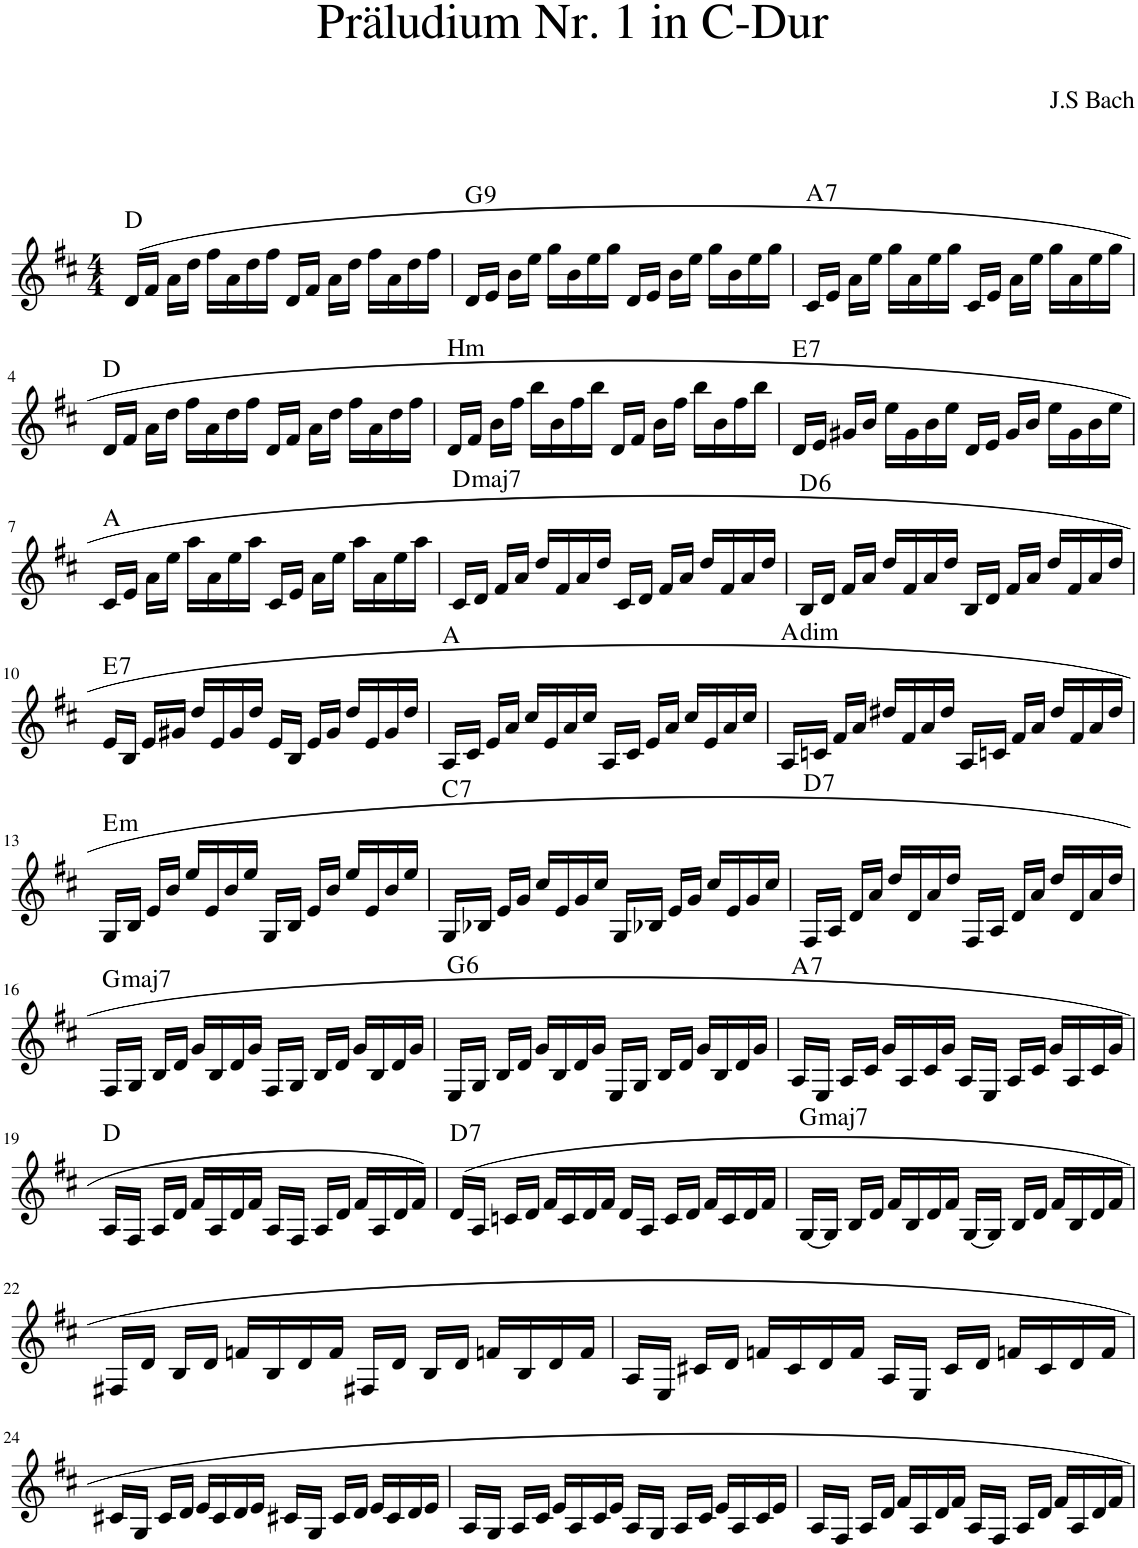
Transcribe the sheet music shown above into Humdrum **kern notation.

**kern	**harte
*part1	*part1
*staff1	*
*I"Clarineta Bb	*
*I'Cl. Bb	*
*clefG2	*
*Trd1c2	*
*k[f#c#]	*
*M4/4	*
=1	=1
(16d/LL	D:maj
16f#/JJ	.
16a\LL	.
16dd\JJ	.
16ff#\LL	.
16a\	.
16dd\	.
16ff#\JJ	.
16d/LL	.
16f#/JJ	.
16a\LL	.
16dd\JJ	.
16ff#\LL	.
16a\	.
16dd\	.
16ff#\JJ	.
=2	=2
!	!LO:H:kt=9
16d/LL	G:9
16e/JJ	.
16b\LL	.
16ee\JJ	.
16gg\LL	.
16b\	.
16ee\	.
16gg\JJ	.
16d/LL	.
16e/JJ	.
16b\LL	.
16ee\JJ	.
16gg\LL	.
16b\	.
16ee\	.
16gg\JJ	.
=3	=3
!	!LO:H:kt=7
16c#/LL	A:7
16e/JJ	.
16a\LL	.
16ee\JJ	.
16gg\LL	.
16a\	.
16ee\	.
16gg\JJ	.
16c#/LL	.
16e/JJ	.
16a\LL	.
16ee\JJ	.
16gg\LL	.
16a\	.
16ee\	.
16gg\JJ	.
!!LO:LB:g=z
=4	=4
16d/LL	D:maj
16f#/JJ	.
16a\LL	.
16dd\JJ	.
16ff#\LL	.
16a\	.
16dd\	.
16ff#\JJ	.
16d/LL	.
16f#/JJ	.
16a\LL	.
16dd\JJ	.
16ff#\LL	.
16a\	.
16dd\	.
16ff#\JJ	.
=5	=5
!	!LO:H:kt=Hm
16d/LL	N
16f#/JJ	.
16b\LL	.
16ff#\JJ	.
16bb\LL	.
16b\	.
16ff#\	.
16bb\JJ	.
16d/LL	.
16f#/JJ	.
16b\LL	.
16ff#\JJ	.
16bb\LL	.
16b\	.
16ff#\	.
16bb\JJ	.
=6	=6
!	!LO:H:kt=7
16d/LL	E:7
16e/JJ	.
16g#X/LL	.
16b/JJ	.
16ee\LL	.
16g#\	.
16b\	.
16ee\JJ	.
16d/LL	.
16e/JJ	.
16g#/LL	.
16b/JJ	.
16ee\LL	.
16g#\	.
16b\	.
16ee\JJ	.
!!LO:LB:g=z
=7	=7
16c#/LL	A:maj
16e/JJ	.
16a\LL	.
16ee\JJ	.
16aa\LL	.
16a\	.
16ee\	.
16aa\JJ	.
16c#/LL	.
16e/JJ	.
16a\LL	.
16ee\JJ	.
16aa\LL	.
16a\	.
16ee\	.
16aa\JJ	.
=8	=8
!	!LO:H:kt=maj7
16c#/LL	D:maj7
16d/JJ	.
16f#/LL	.
16a/JJ	.
16dd/LL	.
16f#/	.
16a/	.
16dd/JJ	.
16c#/LL	.
16d/JJ	.
16f#/LL	.
16a/JJ	.
16dd/LL	.
16f#/	.
16a/	.
16dd/JJ	.
=9	=9
!	!LO:H:kt=6
16B/LL	D:maj6
16d/JJ	.
16f#/LL	.
16a/JJ	.
16dd/LL	.
16f#/	.
16a/	.
16dd/JJ	.
16B/LL	.
16d/JJ	.
16f#/LL	.
16a/JJ	.
16dd/LL	.
16f#/	.
16a/	.
16dd/JJ	.
!!LO:LB:g=z
=10	=10
!	!LO:H:kt=7
16e/LL	E:7
16B/JJ	.
16e/LL	.
16g#X/JJ	.
16dd/LL	.
16e/	.
16g#/	.
16dd/JJ	.
16e/LL	.
16B/JJ	.
16e/LL	.
16g#/JJ	.
16dd/LL	.
16e/	.
16g#/	.
16dd/JJ	.
=11	=11
16A/LL	A:maj
16c#/JJ	.
16e/LL	.
16a/JJ	.
16cc#/LL	.
16e/	.
16a/	.
16cc#/JJ	.
16A/LL	.
16c#/JJ	.
16e/LL	.
16a/JJ	.
16cc#/LL	.
16e/	.
16a/	.
16cc#/JJ	.
=12	=12
!	!LO:H:kt=dim
16A/LL	A:dim
16cn/JJ	.
16f#/LL	.
16a/JJ	.
16dd#X/LL	.
16f#/	.
16a/	.
16dd#/JJ	.
16A/LL	.
16cn/JJ	.
16f#/LL	.
16a/JJ	.
16dd#/LL	.
16f#/	.
16a/	.
16dd#/JJ	.
!!LO:LB:g=z
=13	=13
!	!LO:H:kt=m
16G/LL	E:min
16B/JJ	.
16e/LL	.
16b/JJ	.
16ee/LL	.
16e/	.
16b/	.
16ee/JJ	.
16G/LL	.
16B/JJ	.
16e/LL	.
16b/JJ	.
16ee/LL	.
16e/	.
16b/	.
16ee/JJ	.
=14	=14
!	!LO:H:kt=7
16G/LL	C:7
16B-X/JJ	.
16e/LL	.
16g/JJ	.
16cc#/LL	.
16e/	.
16g/	.
16cc#/JJ	.
16G/LL	.
16B-X/JJ	.
16e/LL	.
16g/JJ	.
16cc#/LL	.
16e/	.
16g/	.
16cc#/JJ	.
=15	=15
!	!LO:H:kt=7
16F#/LL	D:7
16A/JJ	.
16d/LL	.
16a/JJ	.
16dd/LL	.
16d/	.
16a/	.
16dd/JJ	.
16F#/LL	.
16A/JJ	.
16d/LL	.
16a/JJ	.
16dd/LL	.
16d/	.
16a/	.
16dd/JJ	.
!!LO:LB:g=z
=16	=16
!	!LO:H:kt=maj7
16F#/LL	G:maj7
16G/JJ	.
16B/LL	.
16d/JJ	.
16g/LL	.
16B/	.
16d/	.
16g/JJ	.
16F#/LL	.
16G/JJ	.
16B/LL	.
16d/JJ	.
16g/LL	.
16B/	.
16d/	.
16g/JJ	.
=17	=17
!	!LO:H:kt=6
16E/LL	G:maj6
16G/JJ	.
16B/LL	.
16d/JJ	.
16g/LL	.
16B/	.
16d/	.
16g/JJ	.
16E/LL	.
16G/JJ	.
16B/LL	.
16d/JJ	.
16g/LL	.
16B/	.
16d/	.
16g/JJ	.
=18	=18
!	!LO:H:kt=7
16A/LL	A:7
16E/JJ	.
16A/LL	.
16c#/JJ	.
16g/LL	.
16A/	.
16c#/	.
16g/JJ	.
16A/LL	.
16E/JJ	.
16A/LL	.
16c#/JJ	.
16g/LL	.
16A/	.
16c#/	.
16g/JJ	.
!!LO:LB:g=z
=19	=19
16A/LL	D:maj
16F#/JJ	.
16A/LL	.
16d/JJ	.
16f#/LL	.
16A/	.
16d/	.
16f#/JJ	.
16A/LL	.
16F#/JJ	.
16A/LL	.
16d/JJ	.
16f#/LL	.
16A/	.
16d/	.
16f#/JJ)	.
=20	=20
!	!LO:H:kt=7
16d/LL	D:7
16A/JJ	.
16cn/LL	.
16d/JJ	.
16f#/LL	.
16c/	.
16d/	.
16f#/JJ	.
16d/LL	.
16A/JJ	.
16c/LL	.
16d/JJ	.
16f#/LL	.
16c/	.
16d/	.
16f#/JJ	.
=21	=21
!	!LO:H:kt=maj7
[16G/LL	G:maj7
16G/JJ]	.
16B/LL	.
16d/JJ	.
16f#/LL	.
16B/	.
16d/	.
16f#/JJ	.
[16G/LL	.
16G/JJ]	.
16B/LL	.
16d/JJ	.
16f#/LL	.
16B/	.
16d/	.
16f#/JJ	.
!!LO:LB:g=z
=22	=22
16F#X/LL	.
16d/JJ	.
16B/LL	.
16d/JJ	.
16fn/LL	.
16B/	.
16d/	.
16f/JJ	.
16F#X/LL	.
16d/JJ	.
16B/LL	.
16d/JJ	.
16fn/LL	.
16B/	.
16d/	.
16f/JJ	.
=23	=23
16A/LL	.
16E/JJ	.
16c#X/LL	.
16d/JJ	.
16fn/LL	.
16c#/	.
16d/	.
16f/JJ	.
16A/LL	.
16E/JJ	.
16c#/LL	.
16d/JJ	.
16fn/LL	.
16c#/	.
16d/	.
16f/JJ	.
!!LO:LB:g=z
=24	=24
16c#X/LL	.
16G/JJ	.
16c#/LL	.
16d/JJ	.
16e/LL	.
16c#/	.
16d/	.
16e/JJ	.
16c#X/LL	.
16G/JJ	.
16c#/LL	.
16d/JJ	.
16e/LL	.
16c#/	.
16d/	.
16e/JJ	.
=25	=25
16A/LL	.
16G/JJ	.
16A/LL	.
16c#/JJ	.
16e/LL	.
16A/	.
16c#/	.
16e/JJ	.
16A/LL	.
16G/JJ	.
16A/LL	.
16c#/JJ	.
16e/LL	.
16A/	.
16c#/	.
16e/JJ	.
=26	=26
16A/LL	.
16F#/JJ	.
16A/LL	.
16d/JJ	.
16f#/LL	.
16A/	.
16d/	.
16f#/JJ	.
16A/LL	.
16F#/JJ	.
16A/LL	.
16d/JJ	.
16f#/LL	.
16A/	.
16d/	.
16f#/JJ	.
=	=
*-	*-
